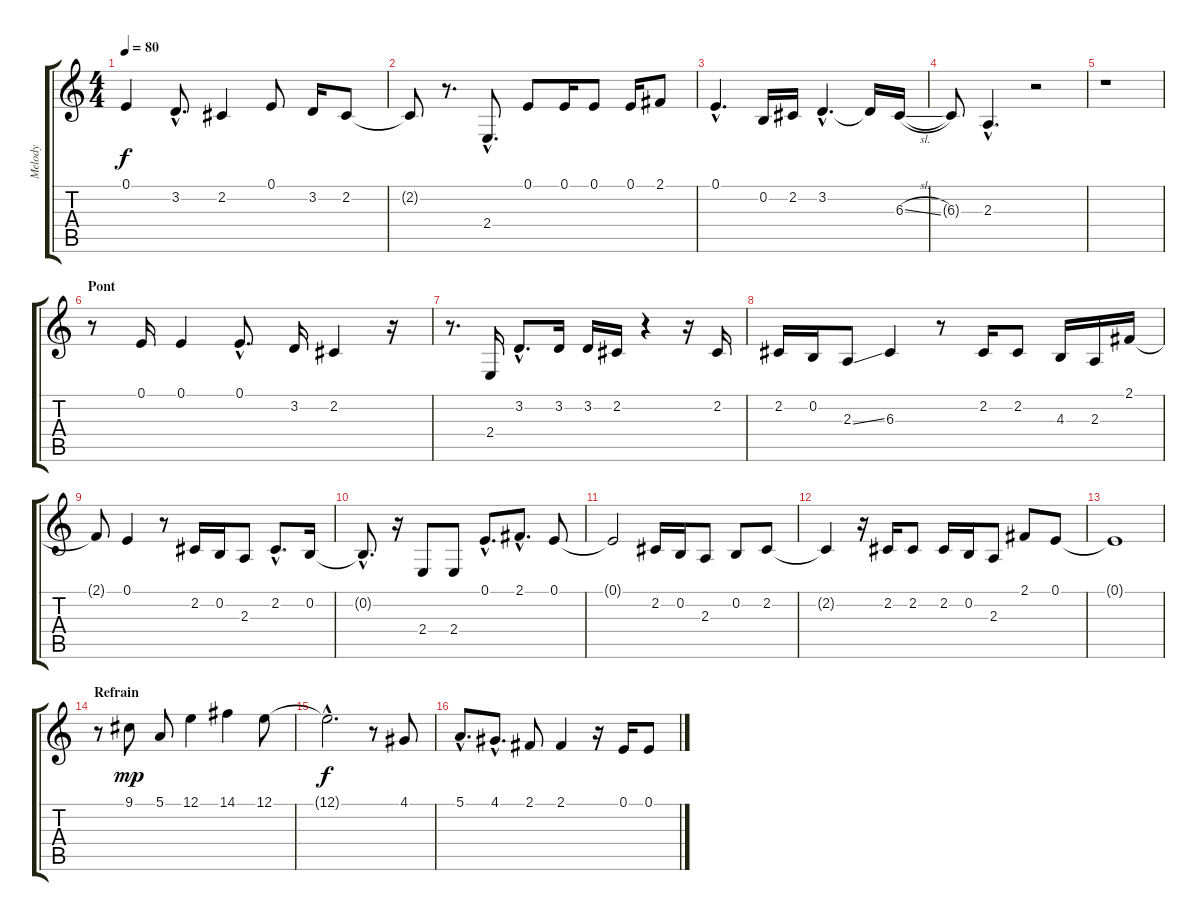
\track ("Melody" "Melody") {instrument synthbrass1}
\staff {score tabs}
\tuning (E4 B3 G3 D3 A2 E2) {hide}
\ts (4 4)
\tempo 80
\clef g2
\ks c
0.1.4{dy f} 3.2{hac}.8{d} 2.2.4 0.1.8 3.2.16 2.2.8 |
2.2{t}.8 r.8{d} 2.4{hac}.8{d} 0.1.8 0.1.16 0.1.8 0.1.16 2.1.8 |
0.1{hac}.4{d} 0.2.16 2.2.16 3.2{hac}.4{d} 3.2{t}.16 6.3{sl}.16 |
6.3{t}.8 2.3{hac}.4{d} r.2 |
r.1 |
\section ("" "Pont")
r.8 0.1.16 0.1.4 0.1{hac}.8{d} 3.2.16 2.2.4 r.16 |
r.8{d} 2.4.16 3.2{hac}.8{d} 3.2.16 3.2.16 2.2.16 r.4 r.16 2.2.16 |
2.2.16 0.2.16 2.3{ss}.8 6.3.4 r.8 2.2.16 2.2.8 4.3.16 2.3.16 2.1.16 |
2.1{t}.8 0.1.4 r.8 2.2.16 0.2.16 2.3.8 2.2{hac}.8{d} 0.2.16 |
0.2{hac t}.8{d} r.16 2.4.8 2.4.8 0.1{hac}.8{d} 2.1{hac}.8{d} 0.1.8 |
0.1{t}.2 2.2.16 0.2.16 2.3.8 0.2.8 2.2.8 |
2.2{t}.4 r.16 2.2.16 2.2.8 2.2.16 0.2.16 2.3.8 2.1.8 0.1.8 |
0.1{t}.1 |
\section ("" "Refrain")
r.8 9.1.8{dy mp} 5.1.8 12.1.4 14.1.4 12.1.8 |
12.1{hac t}.2{d dy f} r.8 4.1.8 |
5.1{hac}.8{d} 4.1{hac}.8{d} 2.1.8 2.1.4 r.16 0.1.16 0.1.8
